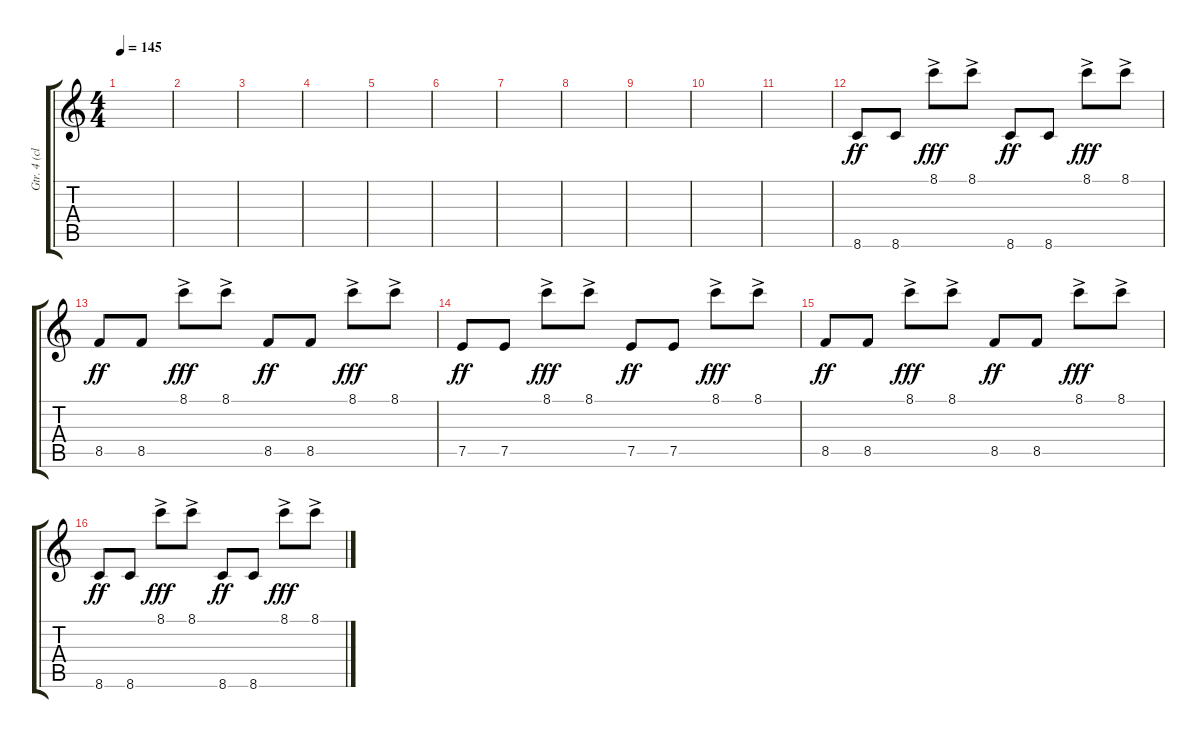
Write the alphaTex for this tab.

\track ("Gtr. 4 (clean)" "Gtr. 4 (cl") {instrument electricguitarclean}
\staff {score tabs}
\tuning (E4 B3 G3 D3 A2 E2) {hide}
\ts (4 4)
\tempo 145
\clef g2
\ks c
|
|
|
|
|
|
|
|
|
|
|
8.6.8{dy ff} 8.6.8 8.1{ac}.8{dy fff} 8.1{ac}.8 8.6.8{dy ff} 8.6.8 8.1{ac}.8{dy fff} 8.1{ac}.8 |
8.5.8{dy ff} 8.5.8 8.1{ac}.8{dy fff} 8.1{ac}.8 8.5.8{dy ff} 8.5.8 8.1{ac}.8{dy fff} 8.1{ac}.8 |
7.5.8{dy ff} 7.5.8 8.1{ac}.8{dy fff} 8.1{ac}.8 7.5.8{dy ff} 7.5.8 8.1{ac}.8{dy fff} 8.1{ac}.8 |
8.5.8{dy ff} 8.5.8 8.1{ac}.8{dy fff} 8.1{ac}.8 8.5.8{dy ff} 8.5.8 8.1{ac}.8{dy fff} 8.1{ac}.8 |
8.6.8{dy ff} 8.6.8 8.1{ac}.8{dy fff} 8.1{ac}.8 8.6.8{dy ff} 8.6.8 8.1{ac}.8{dy fff} 8.1{ac}.8
